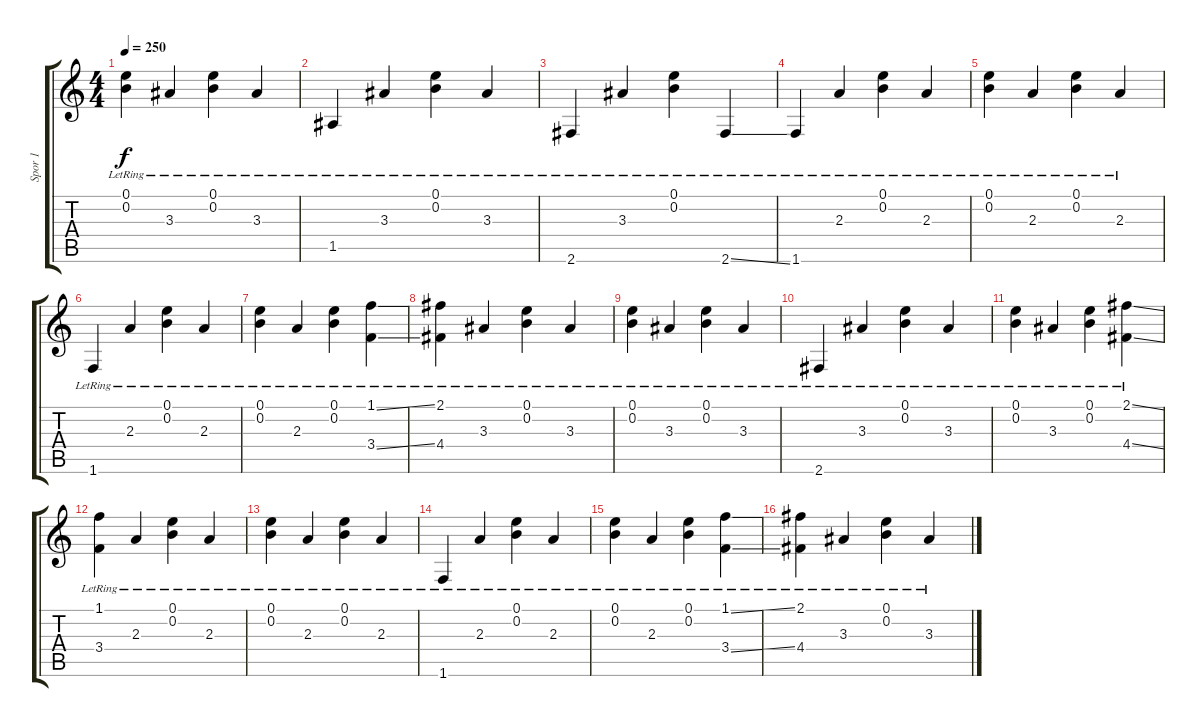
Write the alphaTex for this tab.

\track ("Spor 1" "Spor 1") {instrument acousticguitarsteel}
\staff {score tabs}
\tuning (E4 B3 G3 D3 A2 E2) {hide}
\ts (4 4)
\tempo 250
\clef g2
\ks c
(0.1{lr} 0.2{lr}).4{dy f} 3.3{lr}.4 (0.1{lr} 0.2{lr}).4 3.3{lr}.4 |
1.5{lr}.4 3.3{lr}.4 (0.1{lr} 0.2{lr}).4 3.3{lr}.4 |
2.6{lr}.4 3.3{lr}.4 (0.1{lr} 0.2{lr}).4 2.6{ss lr}.4 |
1.6{lr}.4 2.3{lr}.4 (0.1{lr} 0.2{lr}).4 2.3{lr}.4 |
(0.1{lr} 0.2{lr}).4 2.3{lr}.4 (0.1{lr} 0.2{lr}).4 2.3{lr}.4 |
1.6{lr}.4 2.3{lr}.4 (0.1{lr} 0.2{lr}).4 2.3{lr}.4 |
(0.1{lr} 0.2{lr}).4 2.3{lr}.4 (0.1{lr} 0.2{lr}).4 (1.1{ss lr} 3.4{ss lr}).4 |
(2.1{lr} 4.4{lr}).4 3.3{lr}.4 (0.1{lr} 0.2{lr}).4 3.3{lr}.4 |
(0.1{lr} 0.2{lr}).4 3.3{lr}.4 (0.1{lr} 0.2{lr}).4 3.3{lr}.4 |
2.6{lr}.4 3.3{lr}.4 (0.1{lr} 0.2{lr}).4 3.3{lr}.4 |
(0.1{lr} 0.2{lr}).4 3.3{lr}.4 (0.1{lr} 0.2{lr}).4 (2.1{ss lr} 4.4{ss lr}).4 |
(1.1{lr} 3.4{lr}).4 2.3{lr}.4 (0.1{lr} 0.2{lr}).4 2.3{lr}.4 |
(0.1{lr} 0.2{lr}).4 2.3{lr}.4 (0.1{lr} 0.2{lr}).4 2.3{lr}.4 |
1.6{lr}.4 2.3{lr}.4 (0.1{lr} 0.2{lr}).4 2.3{lr}.4 |
(0.1{lr} 0.2{lr}).4 2.3{lr}.4 (0.1{lr} 0.2{lr}).4 (1.1{ss lr} 3.4{ss lr}).4 |
(2.1{lr} 4.4{lr}).4 3.3{lr}.4 (0.1{lr} 0.2{lr}).4 3.3{lr}.4
